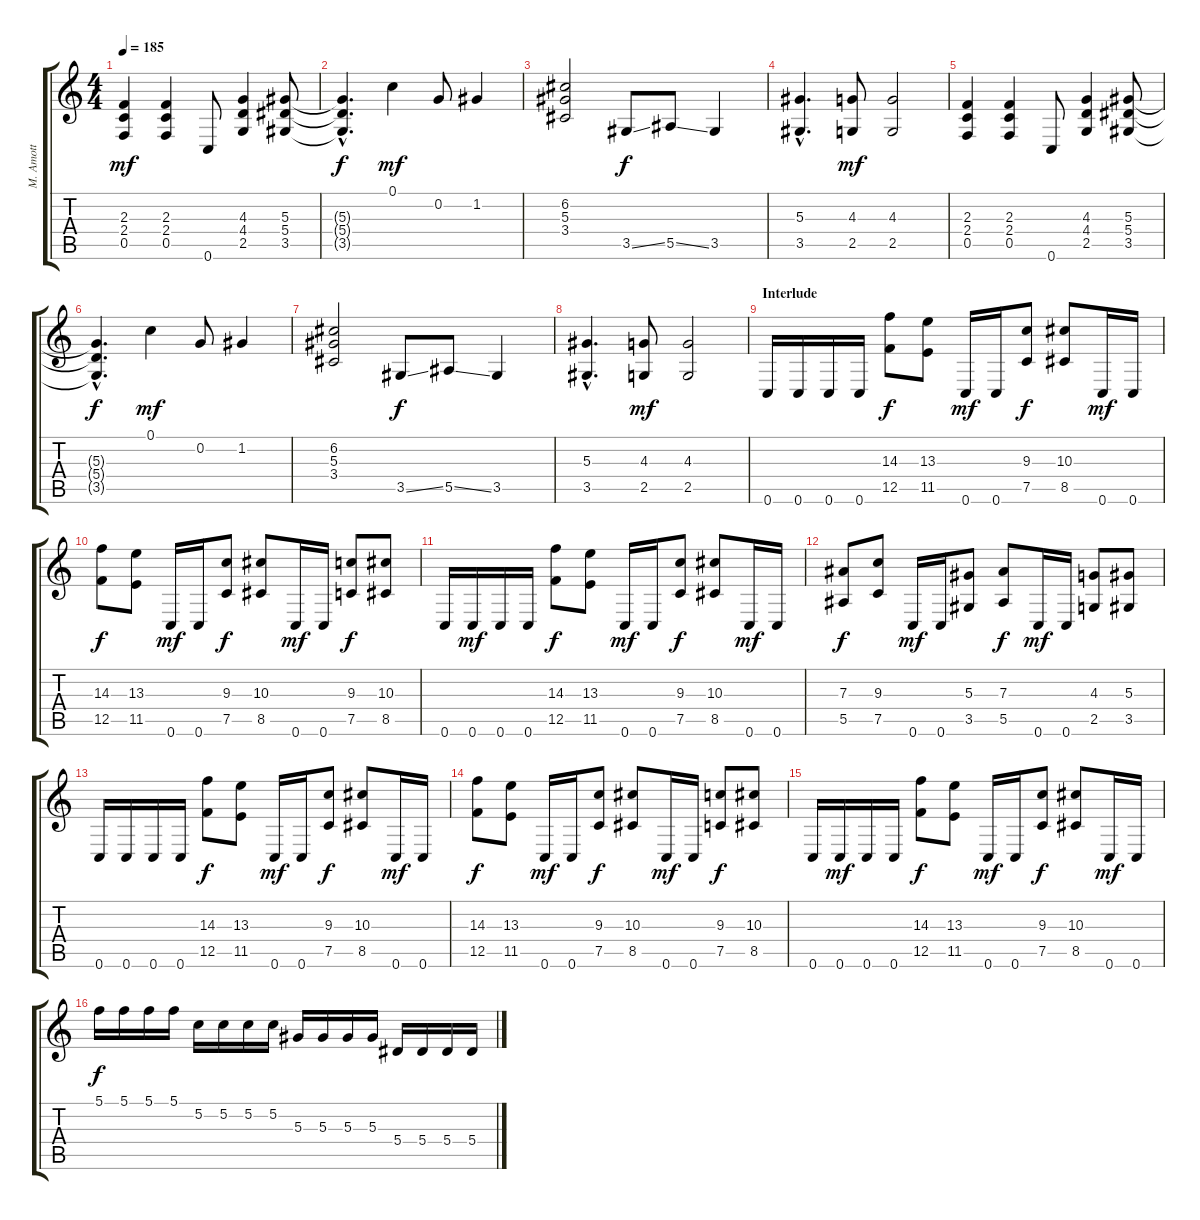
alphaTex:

\track ("M. Amott" "M. Amott") {instrument distortionguitar}
\staff {score tabs}
\tuning (C4 G3 Eb3 Bb2 F2 C2) {hide}
\ts (4 4)
\tempo 185
\clef g2
\ks c
(2.3 2.4 0.5).4{dy mf} (2.3 2.4 0.5).4 0.6.8 (4.3 4.4 2.5).4 (5.3 5.4 3.5).8 |
(5.3{hac t} 5.4{hac t} 3.5{hac t}).4{d dy f} 0.1.4{dy mf} 0.2.8 1.2.4 |
(6.2 5.3 3.4).2 3.5{ss}.8{dy f} 5.5{ss}.8 3.5.4 |
(5.3{hac} 3.5{hac}).4{d} (4.3 2.5).8{dy mf} (4.3 2.5).2 |
(2.3 2.4 0.5).4 (2.3 2.4 0.5).4 0.6.8 (4.3 4.4 2.5).4 (5.3 5.4 3.5).8 |
(5.3{hac t} 5.4{hac t} 3.5{hac t}).4{d dy f} 0.1.4{dy mf} 0.2.8 1.2.4 |
(6.2 5.3 3.4).2 3.5{ss}.8{dy f} 5.5{ss}.8 3.5.4 |
(5.3{hac} 3.5{hac}).4{d} (4.3 2.5).8{dy mf} (4.3 2.5).2 |
\section ("" "Interlude")
0.6.16 0.6.16 0.6.16 0.6.16 (14.3 12.5).8{dy f} (13.3 11.5).8 0.6.16{dy mf} 0.6.16 (9.3 7.5).8{dy f} (10.3 8.5).8 0.6.16{dy mf} 0.6.16 |
(14.3 12.5).8{dy f} (13.3 11.5).8 0.6.16{dy mf} 0.6.16 (9.3 7.5).8{dy f} (10.3 8.5).8 0.6.16{dy mf} 0.6.16 (9.3 7.5).8{dy f} (10.3 8.5).8 |
0.6.16 0.6.16{dy mf} 0.6.16 0.6.16 (14.3 12.5).8{dy f} (13.3 11.5).8 0.6.16{dy mf} 0.6.16 (9.3 7.5).8{dy f} (10.3 8.5).8 0.6.16{dy mf} 0.6.16 |
(7.3 5.5).8{dy f} (9.3 7.5).8 0.6.16{dy mf} 0.6.16 (5.3 3.5).8 (7.3 5.5).8{dy f} 0.6.16{dy mf} 0.6.16 (4.3 2.5).8 (5.3 3.5).8 |
0.6.16 0.6.16 0.6.16 0.6.16 (14.3 12.5).8{dy f} (13.3 11.5).8 0.6.16{dy mf} 0.6.16 (9.3 7.5).8{dy f} (10.3 8.5).8 0.6.16{dy mf} 0.6.16 |
(14.3 12.5).8{dy f} (13.3 11.5).8 0.6.16{dy mf} 0.6.16 (9.3 7.5).8{dy f} (10.3 8.5).8 0.6.16{dy mf} 0.6.16 (9.3 7.5).8{dy f} (10.3 8.5).8 |
0.6.16 0.6.16{dy mf} 0.6.16 0.6.16 (14.3 12.5).8{dy f} (13.3 11.5).8 0.6.16{dy mf} 0.6.16 (9.3 7.5).8{dy f} (10.3 8.5).8 0.6.16{dy mf} 0.6.16 |
5.1.16{dy f instrument guitarharmonics} 5.1.16 5.1.16 5.1.16 5.2.16 5.2.16 5.2.16 5.2.16 5.3.16 5.3.16 5.3.16 5.3.16 5.4.16 5.4.16 5.4.16 5.4.16
